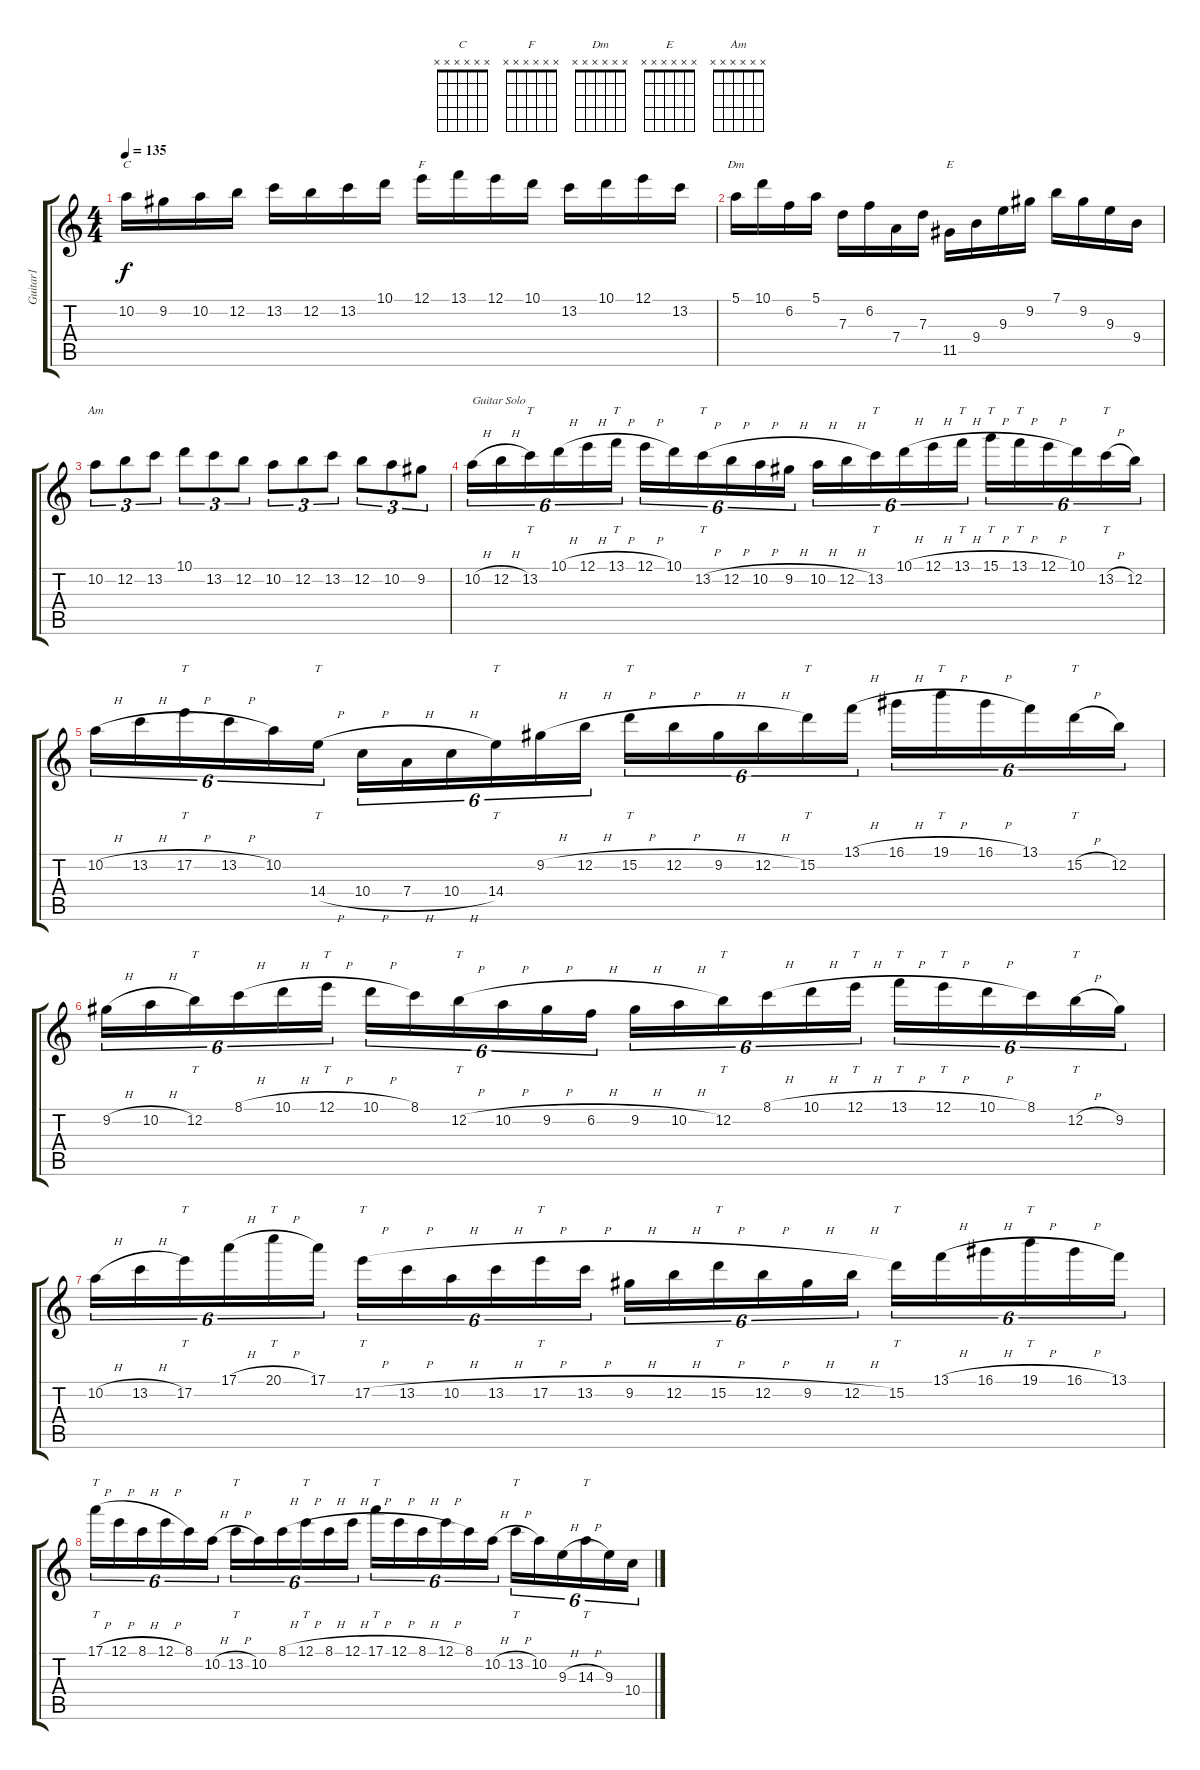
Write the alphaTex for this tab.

\track ("Guitar1" "Guitar1") {instrument overdrivenguitar}
\staff {score tabs}
\tuning (E4 B3 G3 D3 A2 E2) {hide}
\chord ("C" x x x x x x)
\chord ("F" x x x x x x)
\chord ("Dm" x x x x x x)
\chord ("E" x x x x x x)
\chord ("Am" x x x x x x)
\ts (4 4)
\tempo 135
\clef g2
\ks c
10.2.16{ch "C" dy f} 9.2.16 10.2.16 12.2.16 13.2.16 12.2.16 13.2.16 10.1.16 12.1.16{ch "F"} 13.1.16 12.1.16 10.1.16 13.2.16 10.1.16 12.1.16 13.2.16 |
5.1.16{ch "Dm"} 10.1.16 6.2.16 5.1.16 7.3.16 6.2.16 7.4.16 7.3.16 11.5.16{ch "E"} 9.4.16 9.3.16 9.2.16 7.1.16 9.2.16 9.3.16 9.4.16 |
10.2.8{tu (3 2) ch "Am"} 12.2.8{tu (3 2)} 13.2.8{tu (3 2)} 10.1.8{tu (3 2)} 13.2.8{tu (3 2)} 12.2.8{tu (3 2)} 10.2.8{tu (3 2)} 12.2.8{tu (3 2)} 13.2.8{tu (3 2)} 12.2.8{tu (3 2)} 10.2.8{tu (3 2)} 9.2.8{tu (3 2)} |
10.2{h}.16{tu (6 4) txt "Guitar Solo"} 12.2{h}.16{tu (6 4)} 13.2.16{tt tu (6 4)} 10.1{h}.16{tu (6 4)} 12.1{h}.16{tu (6 4)} 13.1{h}.16{tt tu (6 4)} 12.1{h}.16{tu (6 4)} 10.1.16{tu (6 4)} 13.2{h}.16{tt tu (6 4)} 12.2{h}.16{tu (6 4)} 10.2{h}.16{tu (6 4)} 9.2{h}.16{tu (6 4)} 10.2{h}.16{tu (6 4)} 12.2{h}.16{tu (6 4)} 13.2.16{tt tu (6 4)} 10.1{h}.16{tu (6 4)} 12.1{h}.16{tu (6 4)} 13.1{h}.16{tt tu (6 4)} 15.1{h}.16{tt tu (6 4)} 13.1{h}.16{tt tu (6 4)} 12.1{h}.16{tu (6 4)} 10.1.16{tu (6 4)} 13.2{h}.16{tt tu (6 4)} 12.2.16{tu (6 4)} |
10.2{h}.16{tu (6 4)} 13.2{h}.16{tu (6 4)} 17.2{h}.16{tt tu (6 4)} 13.2{h}.16{tu (6 4)} 10.2.16{tu (6 4)} 14.4{h}.16{tt tu (6 4)} 10.4{h}.16{tu (6 4)} 7.4{h}.16{tu (6 4)} 10.4{h}.16{tu (6 4)} 14.4.16{tt tu (6 4)} 9.2{h}.16{tu (6 4)} 12.2{h}.16{tu (6 4)} 15.2{h}.16{tt tu (6 4)} 12.2{h}.16{tu (6 4)} 9.2{h}.16{tu (6 4)} 12.2{h}.16{tu (6 4)} 15.2.16{tt tu (6 4)} 13.1{h}.16{tu (6 4)} 16.1{h}.16{tu (6 4)} 19.1{h}.16{tt tu (6 4)} 16.1{h}.16{tu (6 4)} 13.1.16{tu (6 4)} 15.2{h}.16{tt tu (6 4)} 12.2.16{tu (6 4)} |
9.2{h}.16{tu (6 4)} 10.2{h}.16{tu (6 4)} 12.2.16{tt tu (6 4)} 8.1{h}.16{tu (6 4)} 10.1{h}.16{tu (6 4)} 12.1{h}.16{tt tu (6 4)} 10.1{h}.16{tu (6 4)} 8.1.16{tu (6 4)} 12.2{h}.16{tt tu (6 4)} 10.2{h}.16{tu (6 4)} 9.2{h}.16{tu (6 4)} 6.2{h}.16{tu (6 4)} 9.2{h}.16{tu (6 4)} 10.2{h}.16{tu (6 4)} 12.2.16{tt tu (6 4)} 8.1{h}.16{tu (6 4)} 10.1{h}.16{tu (6 4)} 12.1{h}.16{tt tu (6 4)} 13.1{h}.16{tt tu (6 4)} 12.1{h}.16{tt tu (6 4)} 10.1{h}.16{tu (6 4)} 8.1.16{tu (6 4)} 12.2{h}.16{tt tu (6 4)} 9.2.16{tu (6 4)} |
10.2{h}.16{tu (6 4)} 13.2{h}.16{tu (6 4)} 17.2.16{tt tu (6 4)} 17.1{h}.16{tu (6 4)} 20.1{h}.16{tt tu (6 4)} 17.1.16{tu (6 4)} 17.2{h}.16{tt tu (6 4)} 13.2{h}.16{tu (6 4)} 10.2{h}.16{tu (6 4)} 13.2{h}.16{tu (6 4)} 17.2{h}.16{tt tu (6 4)} 13.2{h}.16{tu (6 4)} 9.2{h}.16{tu (6 4)} 12.2{h}.16{tu (6 4)} 15.2{h}.16{tt tu (6 4)} 12.2{h}.16{tu (6 4)} 9.2{h}.16{tu (6 4)} 12.2{h}.16{tu (6 4)} 15.2.16{tt tu (6 4)} 13.1{h}.16{tu (6 4)} 16.1{h}.16{tu (6 4)} 19.1{h}.16{tt tu (6 4)} 16.1{h}.16{tu (6 4)} 13.1.16{tu (6 4)} |
17.1{h}.16{tt tu (6 4)} 12.1{h}.16{tu (6 4)} 8.1{h}.16{tu (6 4)} 12.1{h}.16{tu (6 4)} 8.1.16{tu (6 4)} 10.2{h}.16{tu (6 4)} 13.2{h}.16{tt tu (6 4)} 10.2.16{tu (6 4)} 8.1{h}.16{tu (6 4)} 12.1{h}.16{tt tu (6 4)} 8.1{h}.16{tu (6 4)} 12.1{h}.16{tu (6 4)} 17.1{h}.16{tt tu (6 4)} 12.1{h}.16{tu (6 4)} 8.1{h}.16{tu (6 4)} 12.1{h}.16{tu (6 4)} 8.1.16{tu (6 4)} 10.2{h}.16{tu (6 4)} 13.2{h}.16{tt tu (6 4)} 10.2.16{tu (6 4)} 9.3{h}.16{tu (6 4)} 14.3{h}.16{tt tu (6 4)} 9.3.16{tu (6 4)} 10.4{h}.16{tu (6 4)}
